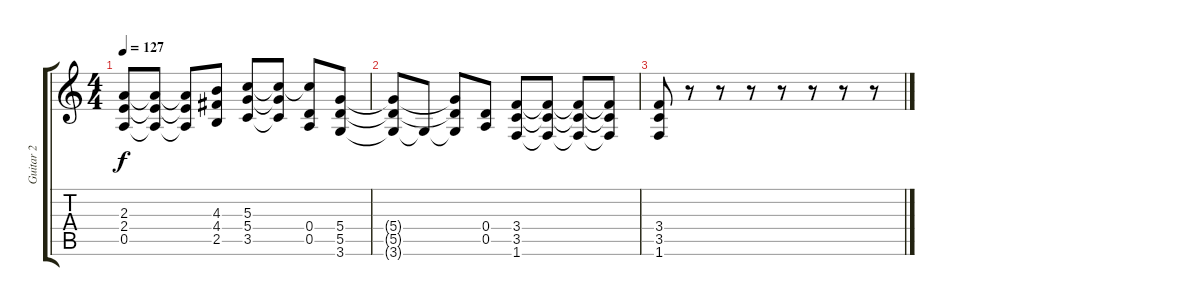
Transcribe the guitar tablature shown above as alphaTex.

\track ("Guitar 2" "Guitar 2") {instrument distortionguitar}
\staff {score tabs}
\tuning (E4 B3 G3 D3 A2 E2) {hide}
\ts (4 4)
\tempo 127
\clef g2
\ks c
(2.3 2.4 0.5).8{dy f} (2.3{t} 2.4{t} 0.5{t}).8 (2.3{t} 2.4{t} 0.5{t}).8 (4.3 4.4 2.5).8 (5.3 5.4 3.5).8 (5.3{t} 5.4{t} 3.5{t}).8 (5.3{t} 0.4 0.5).8 (5.4 5.5 3.6).8 |
(5.4{t} 5.5{t} 3.6{t}).8 3.6{t}.8 (5.4{t} 5.5{t} 3.6{t}).8 (0.4 0.5).8 (3.4 3.5 1.6).8 (3.4{t} 3.5{t} 1.6{t}).8 (3.4{t} 3.5{t} 1.6{t}).8 (3.4{t} 3.5{t} 1.6{t}).8 |
(3.4 3.5 1.6).8 r.8 r.8 r.8 r.8 r.8 r.8 r.8
